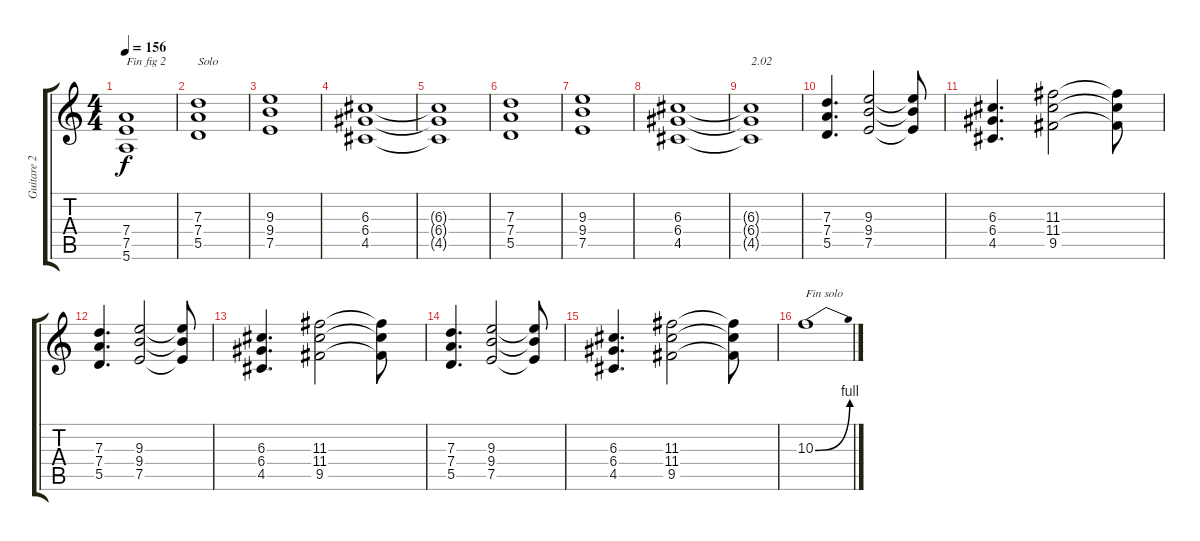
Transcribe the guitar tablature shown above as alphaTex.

\track ("Guitare 2" "Guitare 2") {instrument distortionguitar}
\staff {score tabs}
\tuning (E4 B3 G3 D3 A2 E2) {hide}
\ts (4 4)
\tempo 156
\clef g2
\ks c
(7.4{t} 7.5{t} 5.6{t}).1{txt "Fin fig 2" dy f} |
(7.3 7.4 5.5).1{txt "Solo"} |
(9.3 9.4 7.5).1 |
(6.3 6.4 4.5).1 |
(6.3{t} 6.4{t} 4.5{t}).1 |
(7.3 7.4 5.5).1 |
(9.3 9.4 7.5).1 |
(6.3 6.4 4.5).1 |
(6.3{t} 6.4{t} 4.5{t}).1{txt "2.02"} |
(7.3 7.4 5.5).4{d} (9.3 9.4 7.5).2 (9.3{t} 9.4{t} 7.5{t}).8 |
(6.3 6.4 4.5).4{d} (11.3 11.4 9.5).2 (11.3{t} 11.4{t} 9.5{t}).8 |
(7.3 7.4 5.5).4{d} (9.3 9.4 7.5).2 (9.3{t} 9.4{t} 7.5{t}).8 |
(6.3 6.4 4.5).4{d} (11.3 11.4 9.5).2 (11.3{t} 11.4{t} 9.5{t}).8 |
(7.3 7.4 5.5).4{d} (9.3 9.4 7.5).2 (9.3{t} 9.4{t} 7.5{t}).8 |
(6.3 6.4 4.5).4{d} (11.3 11.4 9.5).2 (11.3{t} 11.4{t} 9.5{t}).8 |
10.3{be (bend 0 0 60 4)}.1{txt "Fin solo"}
